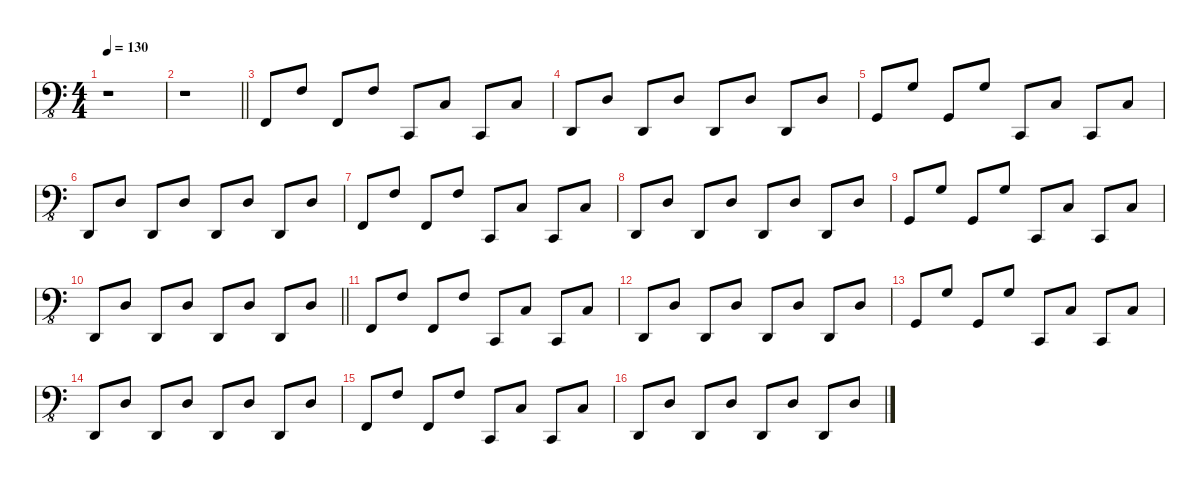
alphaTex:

\defaultSystemsLayout 4
\hideDynamics
\bracketExtendMode nobrackets
\singleTrackTrackNamePolicy hidden
\multiTrackTrackNamePolicy hidden
\otherSystemsTrackNameOrientation horizontal
\track ("Synth 2-LH" "synth.bs.") {defaultSystemsLayout 4 instrument synthbass1}
\staff {score}
\tuning (G2 D2 A1 E1 B0)
\displaytranspose 0
\ts (4 4)
\tempo 130
\clef f4
\ottava 8vb
\ks c
r.1{dy f beam Down} |
\barLineRight lightlight
r.1{beam Down} |
1.4.8{beam Up} 3.2.8{beam Up} 1.4.8{beam Up} 3.2.8{beam Up} 1.5.8{beam Up} 3.3.8{beam Up} 1.5.8{beam Up} 3.3.8{beam Up} |
3.5.8{beam Up} 5.3.8{beam Up} 3.5.8{beam Up} 5.3.8{beam Up} 3.5.8{beam Up} 5.3.8{beam Up} 3.5.8{beam Up} 5.3.8{beam Up} |
3.4.8{beam Up} 5.2.8{beam Up} 3.4.8{beam Up} 5.2.8{beam Up} 1.5.8{beam Up} 3.3.8{beam Up} 1.5.8{beam Up} 3.3.8{beam Up} |
3.5.8{beam Up} 5.3.8{beam Up} 3.5.8{beam Up} 5.3.8{beam Up} 3.5.8{beam Up} 5.3.8{beam Up} 3.5.8{beam Up} 5.3.8{beam Up} |
1.4.8{beam Up} 3.2.8{beam Up} 1.4.8{beam Up} 3.2.8{beam Up} 1.5.8{beam Up} 3.3.8{beam Up} 1.5.8{beam Up} 3.3.8{beam Up} |
3.5.8{beam Up} 5.3.8{beam Up} 3.5.8{beam Up} 5.3.8{beam Up} 3.5.8{beam Up} 5.3.8{beam Up} 3.5.8{beam Up} 5.3.8{beam Up} |
3.4.8{beam Up} 5.2.8{beam Up} 3.4.8{beam Up} 5.2.8{beam Up} 1.5.8{beam Up} 3.3.8{beam Up} 1.5.8{beam Up} 3.3.8{beam Up} |
\barLineRight lightlight
3.5.8{beam Up} 5.3.8{beam Up} 3.5.8{beam Up} 5.3.8{beam Up} 3.5.8{beam Up} 5.3.8{beam Up} 3.5.8{beam Up} 5.3.8{beam Up} |
1.4.8{beam Up} 3.2.8{beam Up} 1.4.8{beam Up} 3.2.8{beam Up} 1.5.8{beam Up} 3.3.8{beam Up} 1.5.8{beam Up} 3.3.8{beam Up} |
3.5.8{beam Up} 5.3.8{beam Up} 3.5.8{beam Up} 5.3.8{beam Up} 3.5.8{beam Up} 5.3.8{beam Up} 3.5.8{beam Up} 5.3.8{beam Up} |
3.4.8{beam Up} 5.2.8{beam Up} 3.4.8{beam Up} 5.2.8{beam Up} 1.5.8{beam Up} 3.3.8{beam Up} 1.5.8{beam Up} 3.3.8{beam Up} |
3.5.8{beam Up} 5.3.8{beam Up} 3.5.8{beam Up} 5.3.8{beam Up} 3.5.8{beam Up} 5.3.8{beam Up} 3.5.8{beam Up} 5.3.8{beam Up} |
1.4.8{beam Up} 3.2.8{beam Up} 1.4.8{beam Up} 3.2.8{beam Up} 1.5.8{beam Up} 3.3.8{beam Up} 1.5.8{beam Up} 3.3.8{beam Up} |
3.5.8{beam Up} 5.3.8{beam Up} 3.5.8{beam Up} 5.3.8{beam Up} 3.5.8{beam Up} 5.3.8{beam Up} 3.5.8{beam Up} 5.3.8{beam Up}
